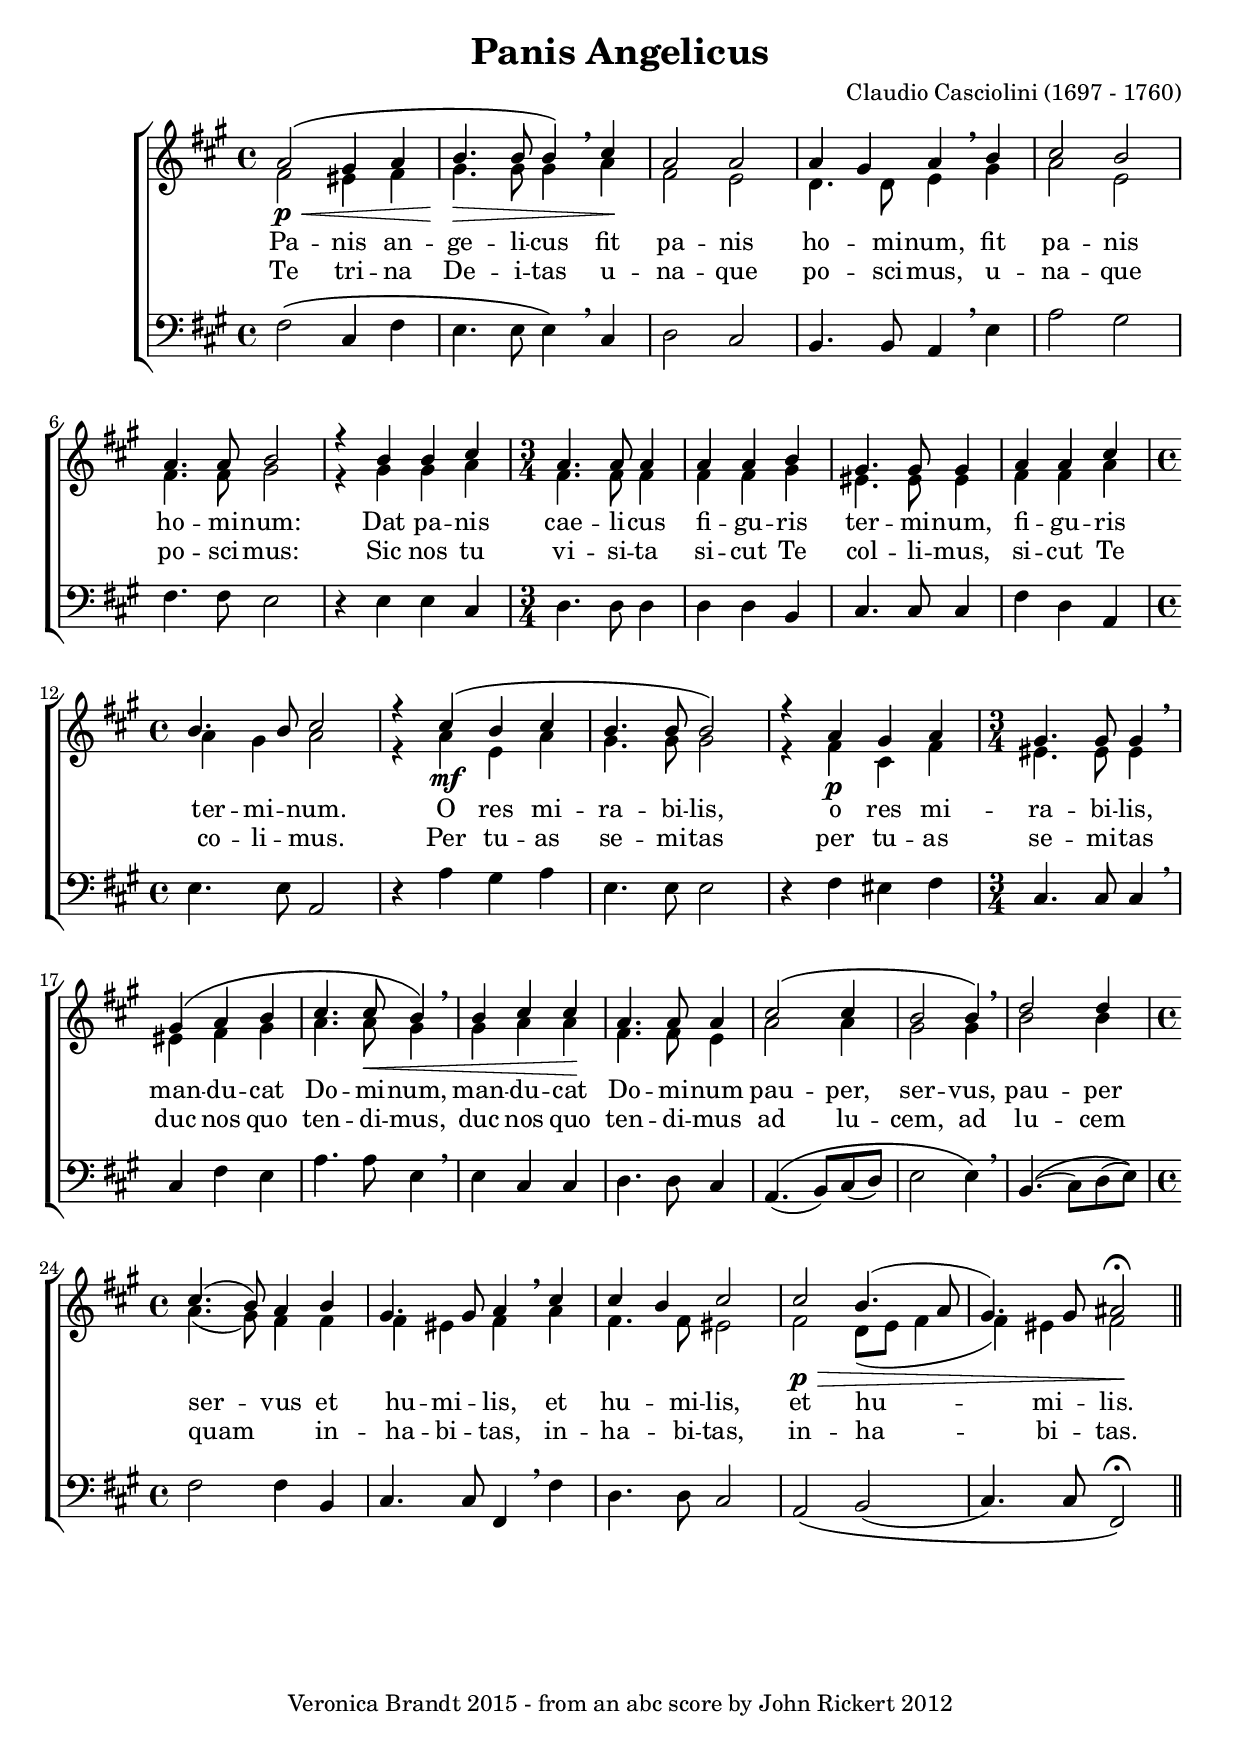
\version "2.18.0"
\paper {
 system-count = #5
}
\header {
	editor = "Padre Giuseppe Baini (1775 - 1844)"
        composer = "Claudio Casciolini (1697 - 1760)"
	crossRefNumber = "1"
	footnotes = ""
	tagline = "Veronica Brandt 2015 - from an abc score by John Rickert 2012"
	title = "Panis Angelicus"
}
wordsBVA = \lyricmode {
Pa -- nis an -- ge -- li -- cus fit pa -- nis ho -- mi -- num, fit pa -- nis 
ho -- mi -- num: Dat pa -- nis cae -- li -- cus fi -- gu -- ris ter -- mi -- num,  
fi -- gu -- ris ter -- mi -- num. O res mi -- ra -- bi -- lis,  
o res mi -- ra -- bi -- lis, man -- du -- cat Do -- mi -- num, man -- du -- cat  
Do -- mi -- num pau -- per, ser -- vus, pau -- per ser -- vus et  
hu -- mi -- lis, et hu -- mi -- lis, et hu -- mi -- lis.  
}
wordsBVB = \lyricmode {
Te tri -- na De -- i -- tas u -- na -- que po -- sci -- mus, u -- na -- que 
po -- sci -- mus: Sic nos tu vi -- si -- ta si -- cut Te col -- li -- mus,  
si -- cut Te co -- li -- mus. Per tu -- as se -- mi -- tas  
per tu -- as se -- mi -- tas duc nos quo ten -- di -- mus, duc nos quo  
ten -- di -- mus ad lu -- cem, ad lu -- cem quam _ in --  
ha -- bi -- tas, in -- ha -- bi -- tas, in -- ha -- bi -- tas.  
}
voiceB =  {
\set Score.defaultBarType = ""
\set Score.automaticBars = ##f
\clef treble
 g'2\p\<\(    fis'4    g'4    \bar "|"
 a'4.\>    a'8    a'4\)  \breathe  b'4\!    \bar "|" 
 g'2    g'2    \bar "|" 
 g'4    fis'4    g'4 \breathe   a'4    \bar "|"  
 b'2    a'2  \bar "|"  
 g'4. g'8    a'2    \bar "|"  
 r4   a'4    a'4    b'4    \bar "|"  
\time 3/4 g'4. g'8    g'4    \bar "|"  
 g'4  g'4    a'4    \bar "|"  
 fis'4. fis'8    fis'4  \bar "|" 
 g'4    g'4    b'4    \bar "|"  
\time 4/4 a'4.    a'8    b'2  \bar "|"  
 r4   b'4\mf\(    a'4    b'4    \bar "|"  
 a'4.    a'8    a'2\)  \bar "|"   
 r4   g'4    fis'4    g'4    \bar "|"  
\time 3/4 fis'4.    fis'8    fis'4 \breathe   \bar "|"   
 fis'4\(    g'4    a'4    \bar "|"  
 b'4.    b'8\<    a'4\) \breathe    \bar "|"  
 a'4  b'4  b'4\!    \bar "|"  
 g'4.    g'8    g'4    \bar "|"  
 b'2\(    b'4    \bar "|"   
a'2    a'4\) \breathe    \bar "|"  
 c''2    c''4    \bar "|"  
\time 4/4 b'4.(   a'8)  g'4  a'4  \bar "|"  
 fis'4.    fis'8    g'4 \breathe   b'4    \bar "|"  
 b'4    a'4    b'2 \bar "|"  
 b'2\p\>    a'4. (   g'8  \bar "|"  
 fis'4.  -)   fis'8  gis'2\fermata\! \bar "||"
}
voiceC =  {
\clef "treble"
 % for MIDI reasons
 e'2    dis'4    e'4    \bar "|"   fis'4.    fis'8    fis'4 \breathe   g'4    \bar "|"  
 e'2    d'2    \bar "|"   c'4.    c'8    d'4 \breathe   fis'4    \bar "|"   g'2    d'2  
\bar "|"   e'4.    e'8    fis'2    \bar "|"  
 r4   fis'4    fis'4    g'4    
\bar "|"   e'4.    e'8    e'4    \bar "|"   e'4    e'4    fis'4    \bar "|"   
dis'4.    dis'8    dis'4    \bar "|"   e'4    e'4    g'4    \bar "|"   g'4    
fis'4    g'2    \bar "|"  
 r4   g'4  d'4    g'4    \bar "|"   fis'4.    fis'8 
   fis'2  \bar "|"  
 r4   e'4\p    b4    e'4    \bar "|"   dis'4.    dis'8    
dis'4  \breathe  \bar "|"   dis'4    e'4    fis'4    \bar "|"   g'4.    g'8    fis'4   \breathe
\bar "|"   fis'4    g'4    g'4    \bar "|"   e'4.    e'8    d'4    \bar "|"   
g'2    g'4    \bar "|"   fis'2    fis'4  \breathe  \bar "|"   a'2    a'4    \bar "|"   
g'4. (   fis'8  -)   e'4    e'4    \bar "|"   e'4    dis'4    e'4 \breathe   g'4  
\bar "|"   e'4.    e'8    dis'2  \bar "|"   e'2    c'8 (   d'8    e'4 
\bar "|"   e'4  -)   dis'4  e'2
}
voiceD =  {
\clef "bass"
 e''2\(    b'4    e''4    \bar "|"   d''4.    d''8    d''4\) \breathe    b'4    \bar "|"   
c''2    b'2    \bar "|"   a'4.    a'8    g'4  \breathe  d''4    \bar "|"   g''2    
fis''2  \bar "|"   e''4.    e''8    d''2    \bar "|"   r4   d''4    d''4    b'4 
   \bar "|"   c''4.    c''8    c''4    \bar "|"   c''4    c''4    a'4    
\bar "|"   b'4.    b'8    b'4    \bar "|"   e''4    c''4    g'4    \bar "|"   
d''4.    d''8    g'2    \bar "|"  
 r4   g''4    fis''4    g''4    \bar "|"   
d''4.    d''8    d''2  \bar "|"  
 r4   e''4    dis''4    e''4    \bar "|"   
b'4.    b'8    b'4  \breathe  \bar "|"   b'4    e''4    d''4    \bar "|"   g''4.    
g''8    d''4  \breathe  \bar "|"   d''4    b'4    b'4    \bar "|"   c''4.    c''8    
b'4    \bar "|"   g'4.\( (   a'8  -)   b'8 (   c''8  -)   \bar "|"   d''2    d''4\) 
 \breathe  \bar "|"   a'4.\( (   b'8  -)   c''8 (   d''8\)  -) \bar "|"   e''2    e''4    
a'4    \bar "|"   b'4.    b'8    e'4 \breathe    e''4    \bar "|"   c''4.    c''8    b'2 
   \bar "|"   g'2\(    a'2 (   \bar "|"   b'4.) b'8 e'2\)\fermata 
}
voicedefault =  {
\set Score.defaultBarType = ""

 %  Time
 \time 4/4 %  Tempo
 % %staves [(1 2) 3]
 %  Key 
 \key e \minor %  Parentheses mean to tie the notes together

}

\score{
\transpose g a
 \new ChoirStaff
    <<
     \new Staff = "troubles" <<
      \set Staff.midiInstrument = #"choir aahs"
        \new Voice = "sopranos" \with {
midiMinimumVolume = #0.7
midiMaximumVolume = #1.0
} {
            \voiceOne
	    \voicedefault
	    \voiceB 
	}
        \new Voice = "altos"  \with {
midiMinimumVolume = #0.7
midiMaximumVolume = #1.0
}{
            \voiceTwo
	    \voicedefault
	    \voiceC 
	}
      >>
      \new Lyrics = "altos"
      \new Lyrics = "nextverse"
     \new Staff = "bottoms" <<
      \set Staff.midiInstrument = #"choir aahs"
       \new Voice = "deeps"  \with {
midiMinimumVolume = #0.7
midiMaximumVolume = #1.0
}{
	    \voicedefault
\transpose c'' c {
	    \voiceD } 
	}
     >>
  \context Lyrics = "altos" \lyricsto "altos" \wordsBVA
  \context Lyrics = "nextverse" \lyricsto "altos" \wordsBVB
    >>
	\layout {
	}
	\midi {
         \context {
           \Staff
           \remove "Staff_performer"
         }
         \context {
           \Voice
           \consists "Staff_performer"
         }
        \tempo 4 = 80
        }
}
